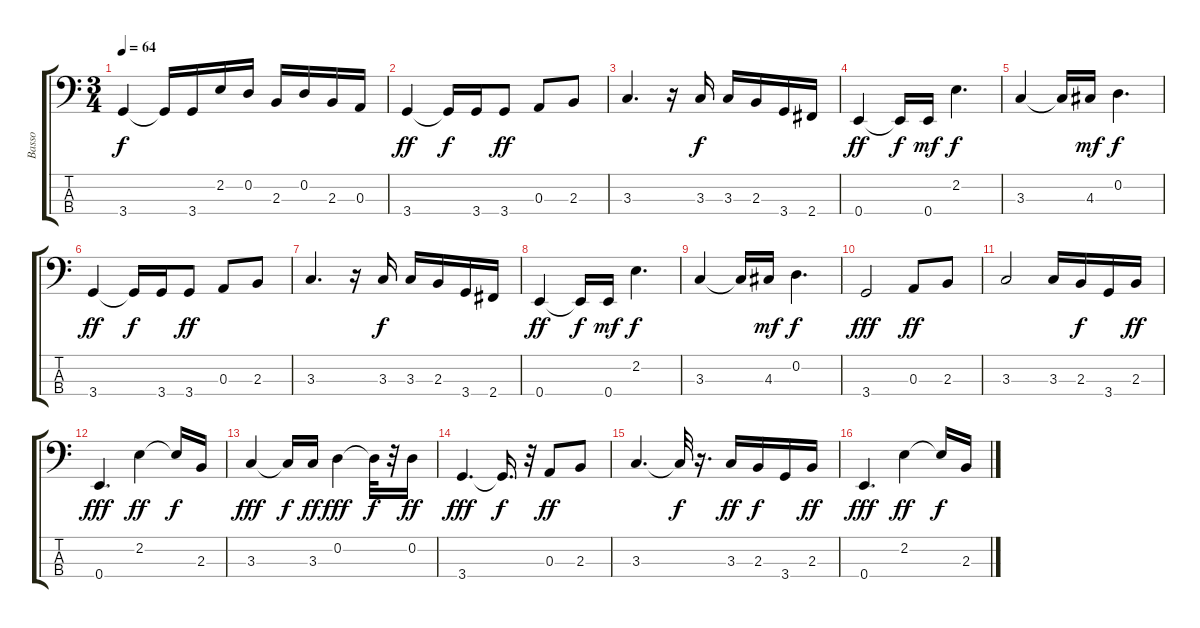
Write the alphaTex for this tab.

\track ("Basso" "Basso") {instrument fretlessbass}
\staff {score tabs}
\tuning (G2 D2 A1 E1) {hide}
\ts (3 4)
\tempo 64
\clef f4
\ks c
3.4.4{dy f} 3.4{t}.16 3.4.16 2.2.16 0.2.16 2.3.16 0.2.16 2.3.16 0.3.16 |
3.4.4{dy ff} 3.4{t}.16{dy f} 3.4.16 3.4.8{dy ff} 0.3.8 2.3.8 |
3.3.4{d} r.16 3.3.16{dy f} 3.3.16 2.3.16 3.4.16 2.4.16 |
0.4.4{dy ff} 0.4{t}.16{dy f} 0.4.16{dy mf} 2.2.4{d dy f} |
3.3.4 3.3{t}.16 4.3.16{dy mf} 0.2.4{d dy f} |
3.4.4{dy ff} 3.4{t}.16{dy f} 3.4.16 3.4.8{dy ff} 0.3.8 2.3.8 |
3.3.4{d} r.16 3.3.16{dy f} 3.3.16 2.3.16 3.4.16 2.4.16 |
0.4.4{dy ff} 0.4{t}.16{dy f} 0.4.16{dy mf} 2.2.4{d dy f} |
3.3.4 3.3{t}.16 4.3.16{dy mf} 0.2.4{d dy f} |
3.4.2{dy fff} 0.3.8{dy ff} 2.3.8 |
3.3.2 3.3.16 2.3.16{dy f} 3.4.16 2.3.16{dy ff} |
0.4.4{d dy fff} 2.2.4{dy ff} 2.2{t}.16{dy f} 2.3.16 |
3.3.4{dy fff} 3.3{t}.16{dy f} 3.3.16{dy ff} 0.2.4{dy fff} 0.2{t}.32{dy f} r.32 0.2.16{dy ff} |
3.4.4{d dy fff} 3.4{t}.16{d dy f} r.32 0.3.8{dy ff} 2.3.8 |
3.3.4{d} 3.3{t}.32{dy f} r.16{d} 3.3.16{dy ff} 2.3.16{dy f} 3.4.16 2.3.16{dy ff} |
0.4.4{d dy fff} 2.2.4{dy ff} 2.2{t}.16{dy f} 2.3.16
